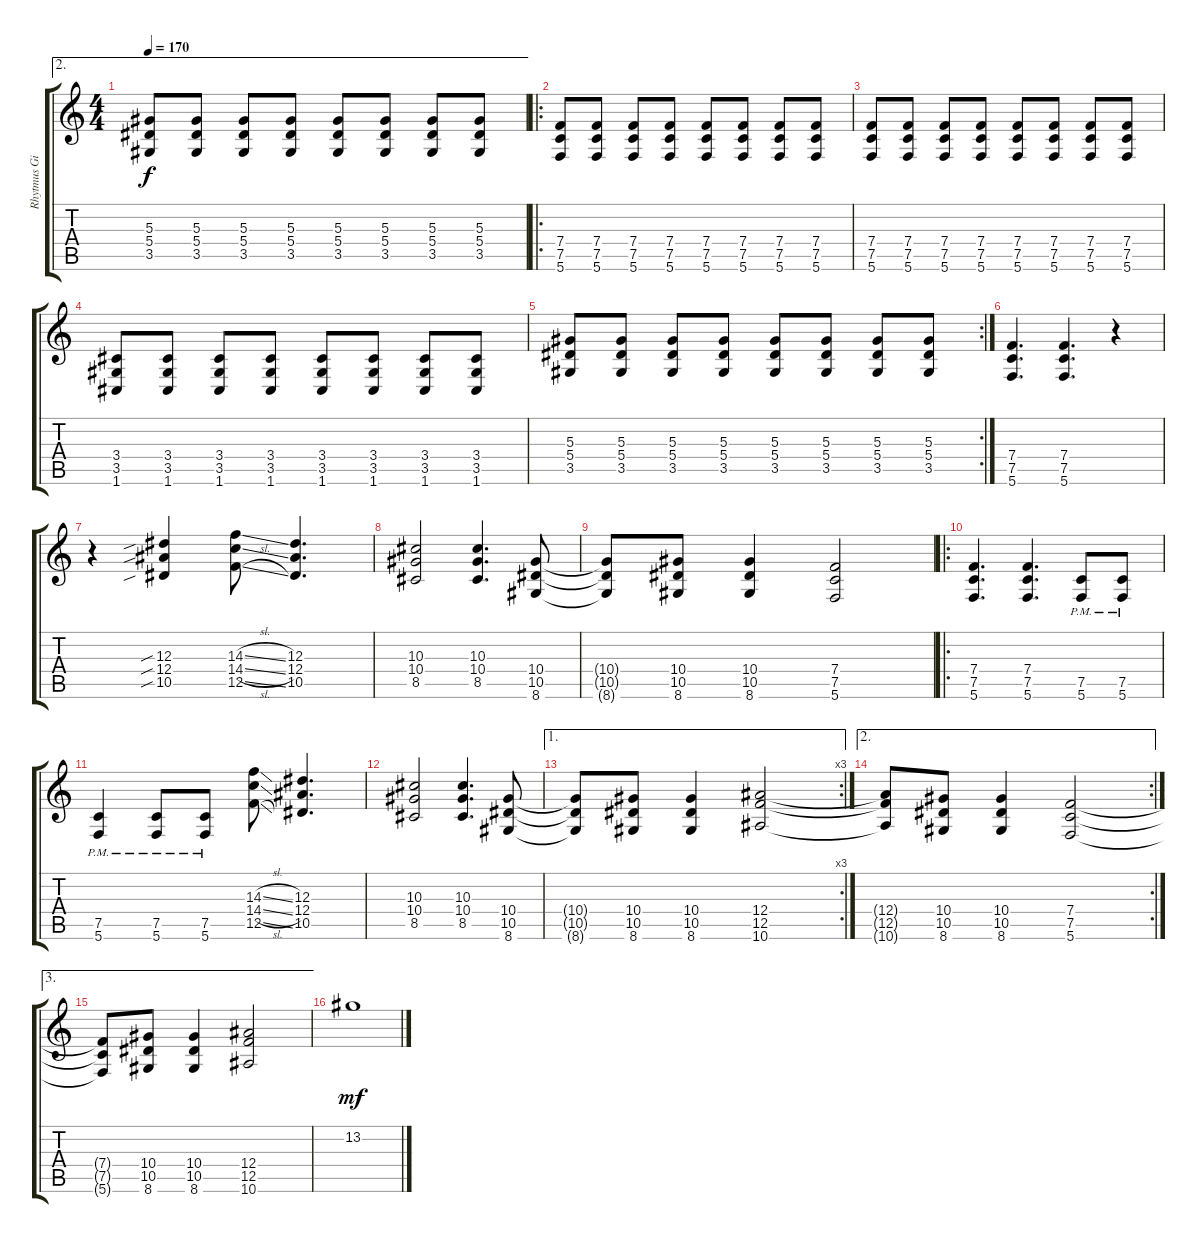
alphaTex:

\track ("Rhytmus Gitarre 1" "Rhytmus Gi") {instrument distortionguitar}
\staff {score tabs}
\tuning (C4 G3 Eb3 Bb2 F2 C2) {hide}
\ae 2
\ts (4 4)
\tempo 170
\clef g2
\ks c
(5.3 5.4 3.5).8{dy f} (5.3 5.4 3.5).8 (5.3 5.4 3.5).8 (5.3 5.4 3.5).8 (5.3 5.4 3.5).8 (5.3 5.4 3.5).8 (5.3 5.4 3.5).8 (5.3 5.4 3.5).8 |
\ro
(7.4 7.5 5.6).8 (7.4 7.5 5.6).8 (7.4 7.5 5.6).8 (7.4 7.5 5.6).8 (7.4 7.5 5.6).8 (7.4 7.5 5.6).8 (7.4 7.5 5.6).8 (7.4 7.5 5.6).8 |
(7.4 7.5 5.6).8 (7.4 7.5 5.6).8 (7.4 7.5 5.6).8 (7.4 7.5 5.6).8 (7.4 7.5 5.6).8 (7.4 7.5 5.6).8 (7.4 7.5 5.6).8 (7.4 7.5 5.6).8 |
(3.4 3.5 1.6).8 (3.4 3.5 1.6).8 (3.4 3.5 1.6).8 (3.4 3.5 1.6).8 (3.4 3.5 1.6).8 (3.4 3.5 1.6).8 (3.4 3.5 1.6).8 (3.4 3.5 1.6).8 |
\rc 2
(5.3 5.4 3.5).8 (5.3 5.4 3.5).8 (5.3 5.4 3.5).8 (5.3 5.4 3.5).8 (5.3 5.4 3.5).8 (5.3 5.4 3.5).8 (5.3 5.4 3.5).8 (5.3 5.4 3.5).8 |
(7.4 7.5 5.6).4{d} (7.4 7.5 5.6).4{d} r.4 |
r.4 (12.3{sib} 12.4{sib} 10.5{sib}).4 (14.3{sl} 14.4{sl} 12.5{sl}).8 (12.3 12.4 10.5).4{d} |
(10.3 10.4 8.5).2 (10.3 10.4 8.5).4{d} (10.4 10.5 8.6).8 |
(10.4{t} 10.5{t} 8.6{t}).8 (10.4 10.5 8.6).8 (10.4 10.5 8.6).4 (7.4 7.5 5.6).2 |
\ro
(7.4 7.5 5.6).4{d} (7.4 7.5 5.6).4{d} (7.5{pm} 5.6{pm}).8 (7.5{pm} 5.6{pm}).8 |
(7.5{pm} 5.6{pm}).4 (7.5{pm} 5.6{pm}).8 (7.5{pm} 5.6{pm}).8 (14.3{sl} 14.4{sl} 12.5{sl}).8 (12.3 12.4 10.5).4{d} |
(10.3 10.4 8.5).2 (10.3 10.4 8.5).4{d} (10.4 10.5 8.6).8 |
\ae 1
\rc 3
(10.4{t} 10.5{t} 8.6{t}).8 (10.4 10.5 8.6).8 (10.4 10.5 8.6).4 (12.4 12.5 10.6).2 |
\ae 2
\rc 2
(12.4{t} 12.5{t} 10.6{t}).8 (10.4 10.5 8.6).8 (10.4 10.5 8.6).4 (7.4 7.5 5.6).2 |
\ae 3
(7.4{t} 7.5{t} 5.6{t}).8 (10.4 10.5 8.6).8 (10.4 10.5 8.6).4 (12.4 12.5 10.6).2 |
13.2.1{dy mf}
